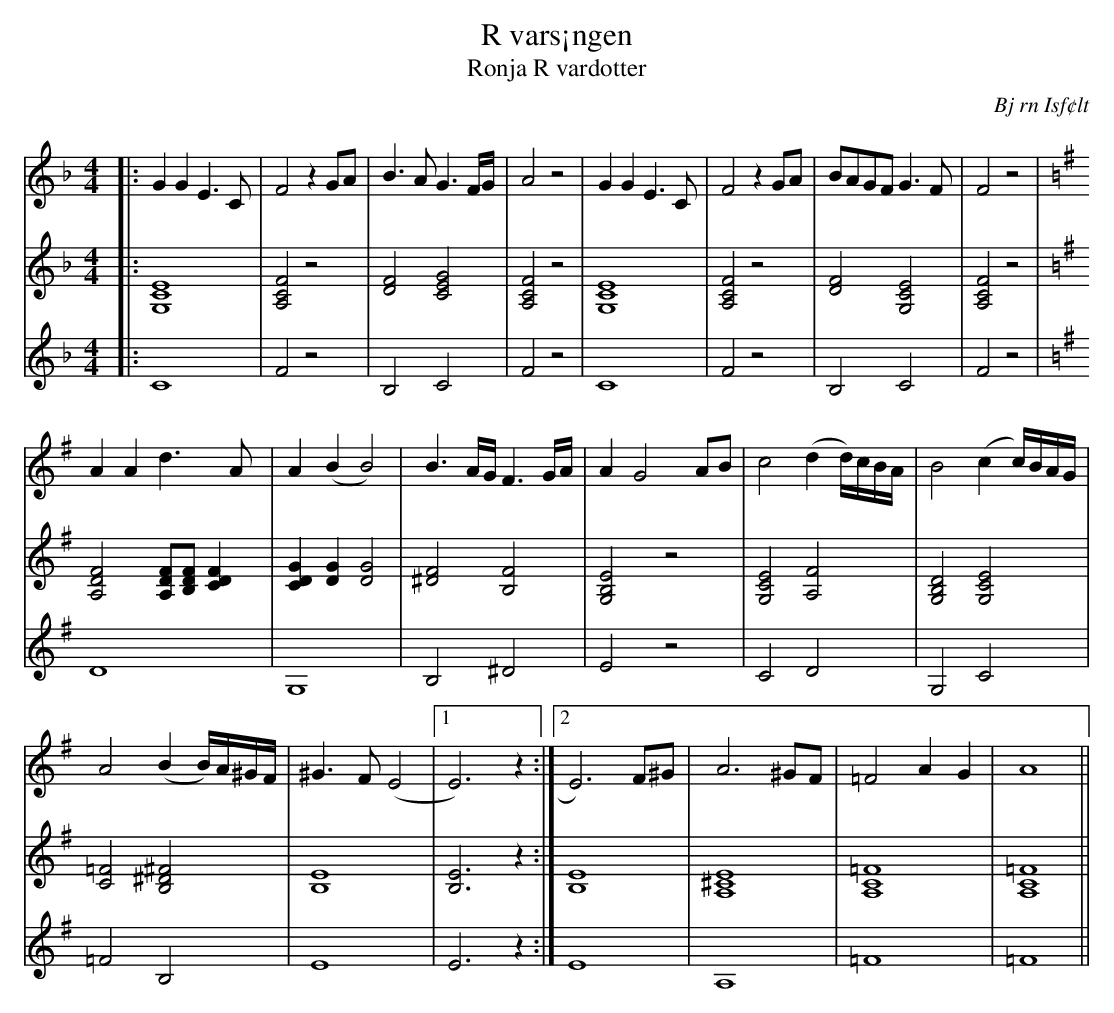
X:1
T: R vars¡ngen
T: Ronja R vardotter
O: Bj rn Isf¢lt
K: F
M: 4/4
L: 1/8
V: 1
|: G2G2E3C | F4z2GA | B3AG3F/G/ | A4z4 | G2G2E3C | F4z2GA | BAGF G3F | F4z4 |
K: G
A2A2d3A | A2(B2B4) | B3A/G/F3G/A/ | A2G4 AB | c4(d2d/)c/B/A/ | B4(c2c/)B/A/G/ |
A4(B2B/)A/^G/F/ | ^G3F(E4 |1 E6)z2 :|2 E6)F^G | A6^GF | =F4A2G2 | A8 ||
V: 2
|: [E8C8G,8] | [F4C4A,4]z4 | [F4D4][G4E4C4] | [F4C4A,4]z4 | [E8C8G,8] | [F4C4A,4]z4 | [F4D4][G,4E4C4] | [F4C4A,4]z4 |
K: G
[F4A,4D4][FA,D][FB,D][F2C2D2] | [G2C2D2][G2D2][G4D4] | [F4^D4][F4B,4] | [E4B,4G,4]z4 | [E4C4G,4][F4A,4] | [G,4D4B,4][G,4E4C4] |
[=F4C4][^F4B,4^D4] | [E8B,8] | [E6B,6]z2 :| [E8B,8] | [E8^C8A,8] | [=F8C8A,8] | [=F8A,8C8] ||
V: 3
|: C8 | F4z4 | B,4C4 | F4z4 | C8 | F4z4 | B,4C4 | F4z4 |
K: G
D8 | G,8 | B,4^D4 | E4z4 | C4D4 | G,4C4 |
=F4B,4 | E8 | E6z2 :| E8 | A,8 | =F8 | =F8 ||
